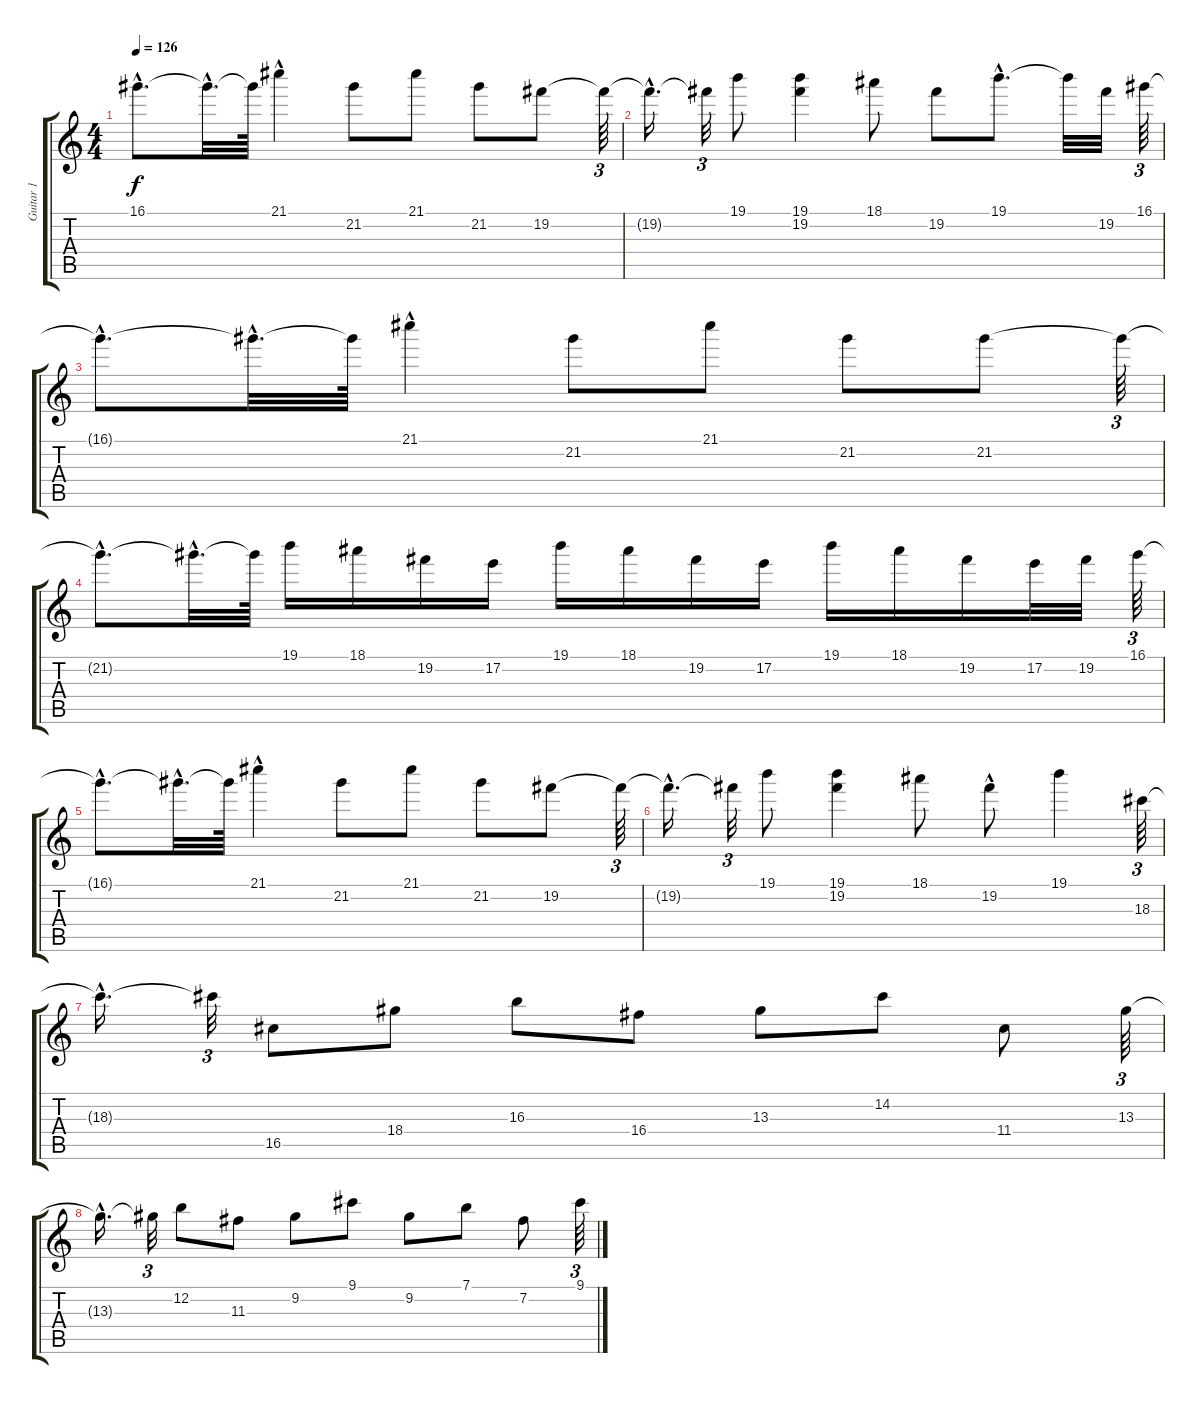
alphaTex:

\track ("Guitar 1" "Guitar 1") {instrument electricguitarclean}
\staff {score tabs}
\tuning (E4 B3 G3 D3 A2 E2) {hide}
\ts (4 4)
\tempo 126
\clef g2
\ks c
16.1{hac t}.8{d dy f} 16.1{hac t}.32{d} 16.1{t}.64 21.1{hac}.4 21.2.8 21.1.8 21.2.8 19.2.8 19.2{t}.64{tu (3 2)} |
19.2{hac t}.16{d} 19.2{t}.32{tu (3 2)} 19.1.8 (19.1 19.2).4 18.1.8 19.2.8 19.1{hac}.8{d} 19.1{t}.32 19.2.32 16.1.64{tu (3 2)} |
16.1{hac t}.8{d} 16.1{hac t}.32{d} 16.1{t}.64 21.1{hac}.4 21.2.8 21.1.8 21.2.8 21.2.8 21.2{t}.64{tu (3 2)} |
21.2{hac t}.8{d} 21.2{hac t}.32{d} 21.2{t}.64 19.1.16 18.1.16 19.2.16 17.2.16 19.1.16 18.1.16 19.2.16 17.2.16 19.1.16 18.1.16 19.2.16 17.2.32 19.2.32 16.1.64{tu (3 2)} |
16.1{hac t}.8{d} 16.1{hac t}.32{d} 16.1{t}.64 21.1{hac}.4 21.2.8 21.1.8 21.2.8 19.2.8 19.2{t}.64{tu (3 2)} |
19.2{hac t}.16{d} 19.2{t}.32{tu (3 2)} 19.1.8 (19.1 19.2).4 18.1.8 19.2{hac}.8 19.1.4 18.3.64{tu (3 2)} |
18.3{hac t}.16{d} 18.3{t}.32{tu (3 2)} 16.5.8 18.4.8 16.3.8 16.4.8 13.3.8 14.2.8 11.4.8 13.3.64{tu (3 2)} |
13.3{hac t}.16{d} 13.3{t}.32{tu (3 2)} 12.2.8 11.3.8 9.2.8 9.1.8 9.2.8 7.1.8 7.2.8 9.1.64{tu (3 2)}
